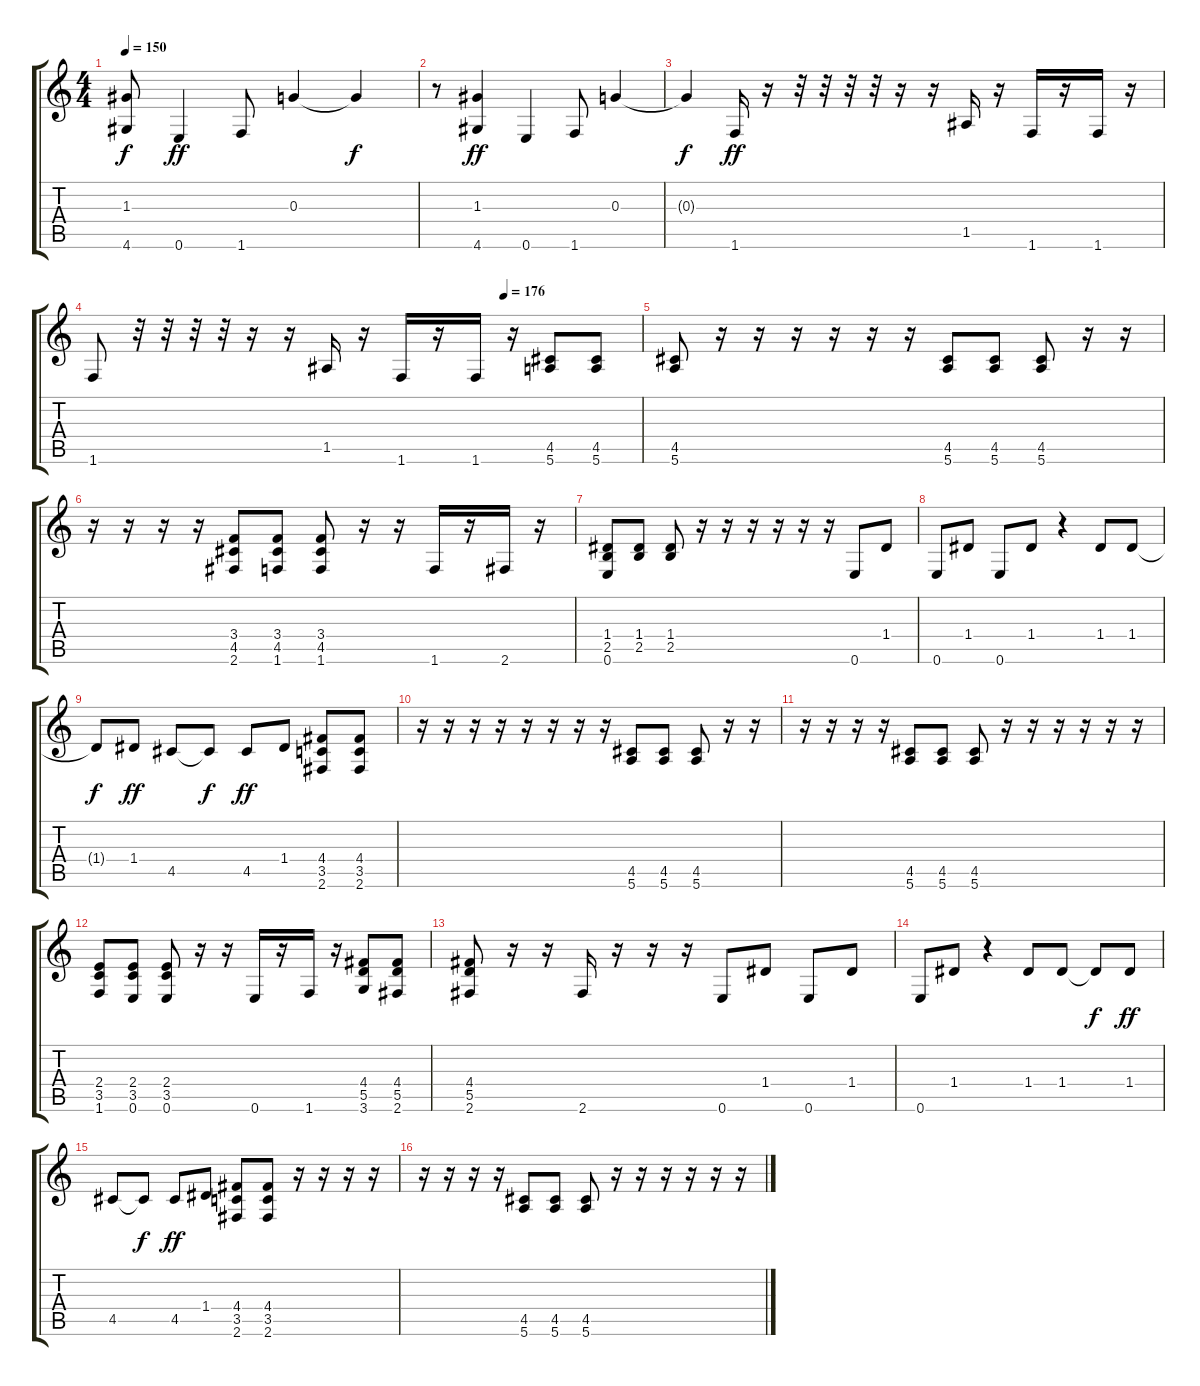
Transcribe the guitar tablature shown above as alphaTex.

\track "" {instrument distortionguitar}
\staff {score tabs}
\tuning (E4 B3 G3 D3 A2 E2) {hide}
\ts (4 4)
\tempo 150
\clef g2
\ks c
(1.3{t} 4.6{t}).8{dy f} 0.6.4{dy ff} 1.6.8 0.3.4 0.3{t}.4{dy f} |
r.8 (1.3 4.6).4{dy ff} 0.6.4 1.6.8 0.3.4 |
0.3{t}.4{dy f} 1.6.16{dy ff} r.16 r.32 r.32 r.32 r.32 r.16 r.16 1.5.16 r.16 1.6.16 r.16 1.6.16 r.16 |
\tempo (176 0.75)
1.6.8 r.32 r.32 r.32 r.32 r.16 r.16 1.5.16 r.16 1.6.16 r.16 1.6.16 r.16 (4.5 5.6).8 (4.5 5.6).8 |
(4.5 5.6).8 r.16 r.16 r.16 r.16 r.16 r.16 (4.5 5.6).8 (4.5 5.6).8 (4.5 5.6).8 r.16 r.16 |
r.16 r.16 r.16 r.16 (3.4 4.5 2.6).8 (3.4 4.5 1.6).8 (3.4 4.5 1.6).8 r.16 r.16 1.6.16 r.16 2.6.16 r.16 |
(1.4 2.5 0.6).8 (1.4 2.5).8 (1.4 2.5).8 r.16 r.16 r.16 r.16 r.16 r.16 0.6.8 1.4.8 |
0.6.8 1.4.8 0.6.8 1.4.8 r.4 1.4.8 1.4.8 |
1.4{t}.8{dy f} 1.4.8{dy ff} 4.5.8 4.5{t}.8{dy f} 4.5.8{dy ff} 1.4.8 (4.4 3.5 2.6).8 (4.4 3.5 2.6).8 |
r.16 r.16 r.16 r.16 r.16 r.16 r.16 r.16 (4.5 5.6).8 (4.5 5.6).8 (4.5 5.6).8 r.16 r.16 |
r.16 r.16 r.16 r.16 (4.5 5.6).8 (4.5 5.6).8 (4.5 5.6).8 r.16 r.16 r.16 r.16 r.16 r.16 |
(2.4 3.5 1.6).8 (2.4 3.5 0.6).8 (2.4 3.5 0.6).8 r.16 r.16 0.6.16 r.16 1.6.16 r.16 (4.4 5.5 3.6).8 (4.4 5.5 2.6).8 |
(4.4 5.5 2.6).8 r.16 r.16 2.6.16 r.16 r.16 r.16 0.6.8 1.4.8 0.6.8 1.4.8 |
0.6.8 1.4.8 r.4 1.4.8 1.4.8 1.4{t}.8{dy f} 1.4.8{dy ff} |
4.5.8 4.5{t}.8{dy f} 4.5.8{dy ff} 1.4.8 (4.4 3.5 2.6).8 (4.4 3.5 2.6).8 r.16 r.16 r.16 r.16 |
r.16 r.16 r.16 r.16 (4.5 5.6).8 (4.5 5.6).8 (4.5 5.6).8 r.16 r.16 r.16 r.16 r.16 r.16
